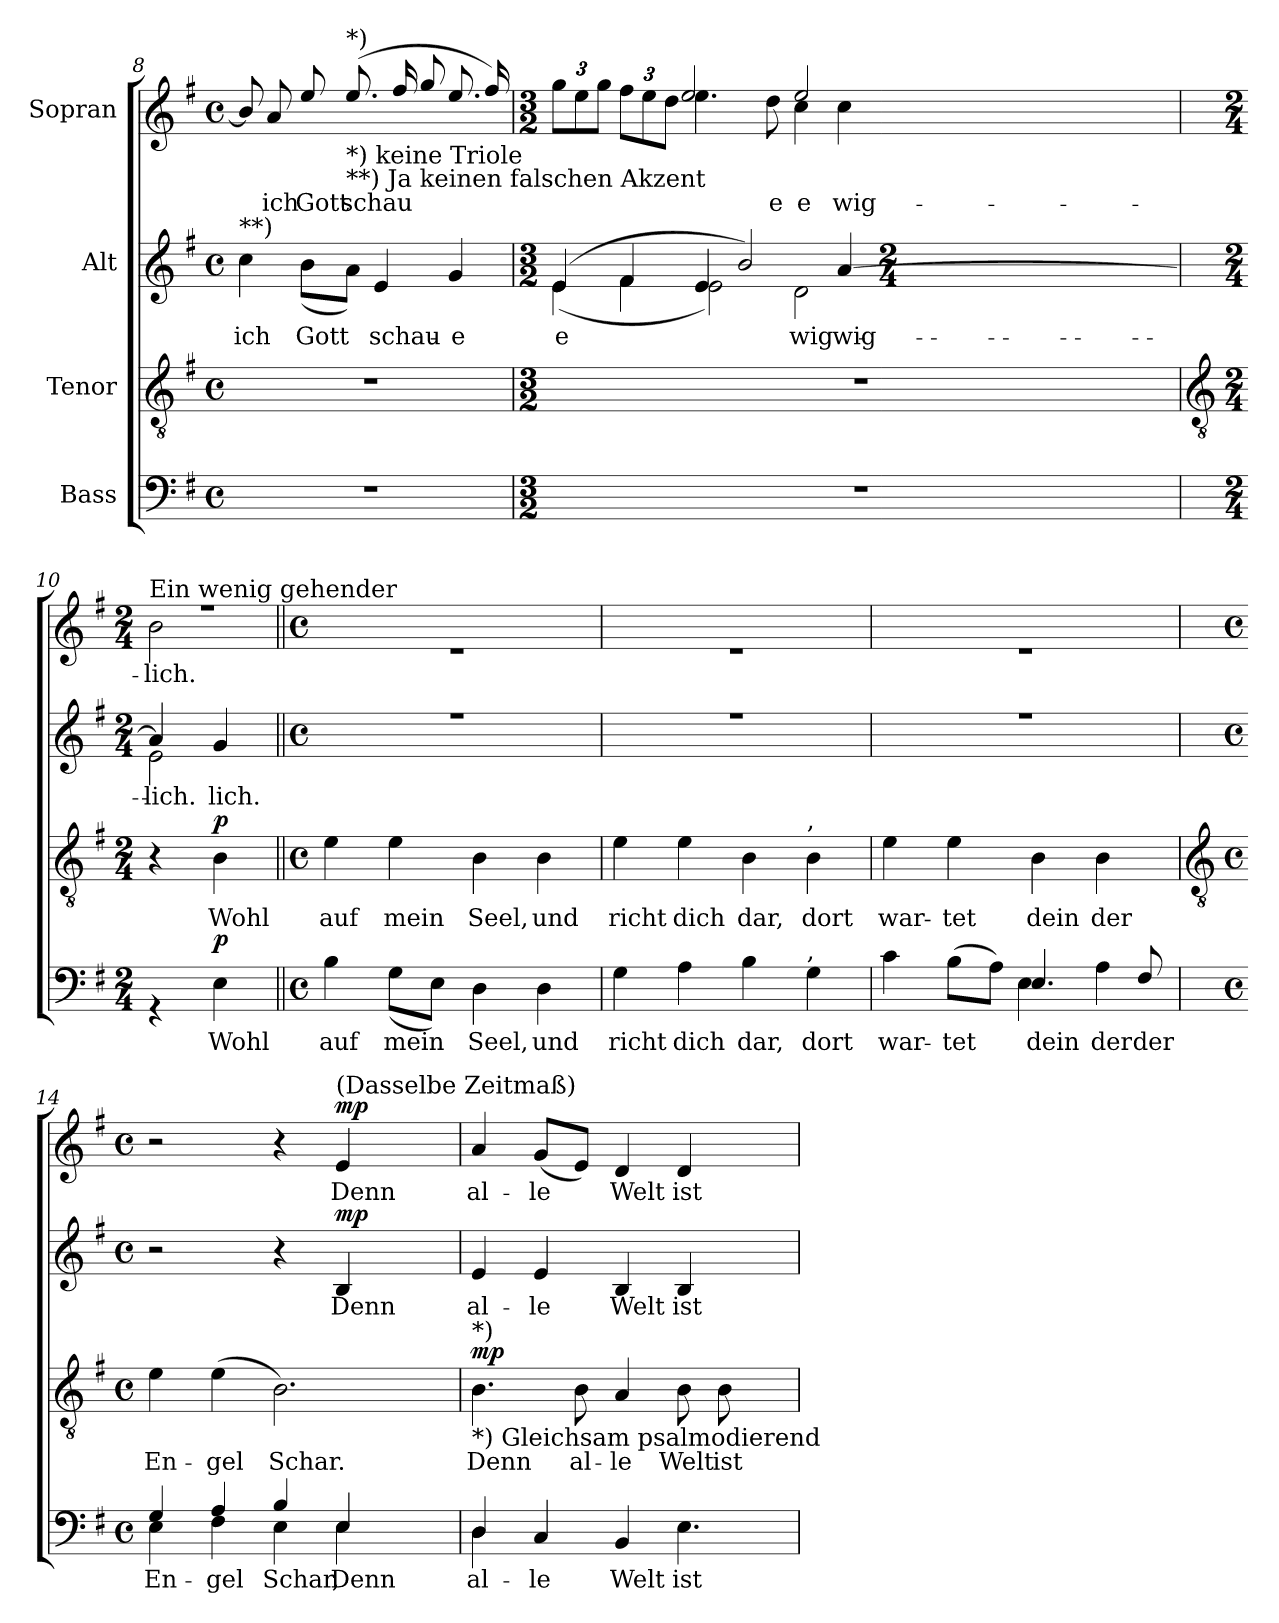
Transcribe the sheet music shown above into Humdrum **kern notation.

**kern	**text	**dynam	**kern	**text	**dynam	**kern	**text	**dynam	**kern	**text	**dynam
*part4	*part4	*part4	*part3	*part3	*part3	*part2	*part2	*part2	*part1	*part1	*part1
*staff4	*staff4	*staff4	*staff3	*staff3	*staff3	*staff2	*staff2	*staff2	*staff1	*staff1	*staff1
*I"Bass	*	*	*I"Tenor	*	*	*I"Alt	*	*	*I"Sopran	*	*
*clefF4	*	*	*clefGv2	*	*	*clefG2	*	*	*clefG2	*	*
*k[f#]	*	*	*k[f#]	*	*	*k[f#]	*	*	*k[f#]	*	*
*G:	*	*	*G:	*	*	*G:	*	*	*G:	*	*
*M4/4	*	*	*M4/4	*	*	*M4/4	*	*	*M4/4	*	*
*met(c)	*	*	*met(c)	*	*	*met(c)	*	*	*met(c)	*	*
=8	=8	=8	=8	=8	=8	=8	=8	=8	=8	=8	=8
*	*	*	*	*	*	*^	*	*	*	*	*
!	!	!	!	!	!	!LO:TX:a:t=**)	!	!	!	!	!	!
!	!	!	!	!	!	!	!	!LO:LY:b	!	!	!	!
*	*	*	*	*	*	*	*	*	*	*^	*	*
*	*	*	*	*	*	*	*	*	*	*	*^	*	*
1r	.	.	1r	.	.	1ryy	4cc\	ich	.	8b]	1ryy	1ryy	.	.
!	!	!	!	!	!	!	!	!	!	!	!	!	!LO:LY:b	!
.	.	.	.	.	.	.	.	.	.	8a/	.	.	ich	.
!	!	!	!	!	!	!	!	!LO:LY:b	!	!	!	!	!LO:LY:b	!
.	.	.	.	.	.	.	(>8b\L	Gott	.	8ee/	.	.	Gott	.
!	!	!	!	!	!	!	!	!	!	!LO:TX:a:t=*)	!	!	!	!
!	!	!	!	!	!	!	!	!	!	!LO:TX:b:t=*) keine Triole\n**) Ja keinen falschen Akzent	!	!	!	!
!	!	!	!	!	!	!	!	!	!	!	!	!	!LO:LY:b	!
.	.	.	.	.	.	.	8a\J)	.	.	(>8.ee/L	.	.	schau	.
!	!	!	!	!	!	!	!	!LO:LY:b	!	!	!	!	!	!
.	.	.	.	.	.	.	4e/	schau-	.	.	.	.	.	.
.	.	.	.	.	.	.	.	.	.	16ff#/L	.	.	.	.
.	.	.	.	.	.	.	.	.	.	8gg/J	.	.	.	.
!	!	!	!	!	!	!	!	!LO:LY:b	!	!	!	!	!	!
.	.	.	.	.	.	.	4g/	-e	.	8.ee/L	.	.	.	.
.	.	.	.	.	.	.	.	.	.	16ff#/J)	.	.	.	.
=9	=9	=9	=9	=9	=9	=9	=9	=9	=9	=9	=9	=9	=9	=9
*M3/2	*	*	*M3/2	*	*	*M3/2	*	*	*	*M3/2	*	*	*	*
!LO:N:vis=1	!	!	!LO:N:vis=1	!	!	!	!	!LO:LY:a	!	!	!	!	!	!
!	!	!	!	!	!	!	!	!LO:LY:b	!	!LO:N:vis=1	!	!	!	!
1.r	.	.	1.r	.	.	(>4e/	(<4e\	-e	.	1.ryy	12gg\Lyy	12gg\L	.	.
.	.	.	.	.	.	.	.	.	.	.	12ee\yy	12ee\	.	.
!	!	!	!	!	!	!	!	!	!	!	!	!	!LO:LY:a	!
.	.	.	.	.	.	.	.	.	.	.	12gg\Jyy	12gg\J	-(schau)	.
.	.	.	.	.	.	4f#/	4f#\	.	.	.	12ff#\Lyy	12ff#\L	.	.
.	.	.	.	.	.	.	.	.	.	.	12ee\yy	12ee\	.	.
.	.	.	.	.	.	.	.	.	.	.	12dd\Jyy	12dd\J	.	.
.	.	.	.	.	.	4e/	2e\)	.	.	.	4.ee\	2ee/	.	.
.	.	.	.	.	.	2b/)	.	.	.	.	.	.	.	.
!	!	!	!	!	!	!	!	!	!	!	!	!	!LO:LY:b	!
.	.	.	.	.	.	.	.	.	.	.	8dd\	.	e	.
!	!	!	!	!	!	!	!	!LO:LY:b	!	!	!	!	!LO:LY:b	!
!	!	!	!	!	!	!	!	!	!	!	!	!	!LO:LY:a	!
.	.	.	.	.	.	.	2d\	wig-	.	.	4cc\	2ee/	e	.
!	!	!	!	!	!	!	!	!LO:LY:a	!	!	!	!	!LO:LY:b	!
.	.	.	.	.	.	[4a/	.	wig-	.	.	4cc\	.	-wig-	.
*	*	*	*	*	*	*	*	*	*	*v	*v	*v	*	*
*M2/4	*	*	*M2/4	*	*	*M2/4	*	*	*	*M2/4	*	*
!!LO:LB:g=z
=10	=10	=10	=10	=10	=10	=10	=10	=10	=10	=10	=10	=10
*	*	*	*clefGv2	*	*	*	*	*	*	*	*	*
*M2/4	*	*	*M2/4	*	*	*M2/4	*	*	*	*M2/4	*	*
*	*	*	*	*	*	*	*	*	*	*^	*	*
!	!	!	!	!	!	!	!	!	!	!LO:TX:a:t=Ein wenig gehender	!	!	!
!LO:N:vis=1	!	!	!	!	!	!	!	!LO:LY:b	!	!	!	!LO:LY:b	!
*^	*	*	*	*	*	*	*	*	*	*	*	*	*
2ryy	4r	.	.	4r	.	.	4a/]	2e\	lich.	.	2r	2b\	lich.	.
!	!	!LO:LY:b	!LO:DY:a	!	!LO:LY:b	!LO:DY:a	!	!	!LO:LY:a	!	!	!	!	!
.	4E\	Wohl	p	4B	Wohl	p	4g/	.	-lich.	.	.	.	.	.
=11||	=11||	=11||	=11||	=11||	=11||	=11||	=11||	=11||	=11||	=11||	=11||	=11||	=11||	=11||
*M4/4	*	*	*	*M4/4	*	*	*M4/4	*	*	*	*M4/4	*	*	*
*met(c)	*	*	*	*met(c)	*	*	*met(c)	*	*	*	*met(c)	*	*	*
!	!	!LO:LY:b	!	!	!LO:LY:b	!	!	!	!	!	!	!	!	!
1ryy	4B\	auf	.	4e	auf	.	1r	1ryy	.	.	1ryy	1r	.	.
!	!	!LO:LY:b	!	!	!LO:LY:b	!	!	!	!	!	!	!	!	!
.	(>8G\L	mein	.	4e	mein	.	.	.	.	.	.	.	.	.
.	8E\J)	.	.	.	.	.	.	.	.	.	.	.	.	.
!	!	!LO:LY:b	!	!	!LO:LY:b	!	!	!	!	!	!	!	!	!
.	4D\	Seel,	.	4B	Seel,	.	.	.	.	.	.	.	.	.
!	!	!LO:LY:b	!	!	!LO:LY:b	!	!	!	!	!	!	!	!	!
.	4D\	und	.	4B	und	.	.	.	.	.	.	.	.	.
=12	=12	=12	=12	=12	=12	=12	=12	=12	=12	=12	=12	=12	=12	=12
!	!	!LO:LY:b	!	!	!LO:LY:b	!	!	!	!	!	!	!	!	!
1ryy	4G\	richt	.	4e	richt	.	1r	1ryy	.	.	1ryy	1r	.	.
!	!	!LO:LY:b	!	!	!LO:LY:b	!	!	!	!	!	!	!	!	!
.	4A\	dich	.	4e	dich	.	.	.	.	.	.	.	.	.
!	!	!LO:LY:b	!	!	!LO:LY:b	!	!	!	!	!	!	!	!	!
.	4B\	dar,	.	4B	dar,	.	.	.	.	.	.	.	.	.
!	!	!	!	!LO:TX:a:t=,	!	!	!	!	!	!	!	!	!	!
!	!LO:TX:a:t=,	!	!	!	!	!	!	!	!	!	!	!	!	!
!	!	!LO:LY:b	!	!	!LO:LY:b	!	!	!	!	!	!	!	!	!
.	4G\	dort	.	4B	dort	.	.	.	.	.	.	.	.	.
=13	=13	=13	=13	=13	=13	=13	=13	=13	=13	=13	=13	=13	=13	=13
!	!	!LO:LY:b	!	!	!LO:LY:b	!	!	!	!	!	!	!	!	!
2ryy	4c\	war-	.	4e	war-	.	1r	1ryy	.	.	1ryy	1r	.	.
!	!	!LO:LY:b	!	!	!LO:LY:b	!	!	!	!	!	!	!	!	!
.	(>8B\L	-tet	.	4e	-tet	.	.	.	.	.	.	.	.	.
.	8A\J)	.	.	.	.	.	.	.	.	.	.	.	.	.
!	!	!LO:LY:a	!	!	!	!	!	!	!	!	!	!	!	!
!	!	!LO:LY:b	!	!	!LO:LY:b	!	!	!	!	!	!	!	!	!
4.E/	4E\	dein	.	4B	dein	.	.	.	.	.	.	.	.	.
!	!	!LO:LY:b	!	!	!LO:LY:b	!	!	!	!	!	!	!	!	!
.	4A\	der	.	4B	der	.	.	.	.	.	.	.	.	.
!	!	!LO:LY:a	!	!	!	!	!	!	!	!	!	!	!	!
8F#/	.	der	.	.	.	.	.	.	.	.	.	.	.	.
*	*	*	*	*	*	*	*v	*v	*	*	*	*	*	*
*	*	*	*	*	*	*	*	*	*	*v	*v	*	*
!!LO:LB:g=z
=14	=14	=14	=14	=14	=14	=14	=14	=14	=14	=14	=14	=14
*	*	*	*	*clefGv2	*	*	*	*	*	*	*	*
*M4/4	*	*	*	*M4/4	*	*	*M4/4	*	*	*M4/4	*	*
*met(c)	*	*	*	*met(c)	*	*	*met(c)	*	*	*met(c)	*	*
!	!	!LO:LY:b	!	!	!LO:LY:b	!	!	!	!	!	!	!
4G/	4E\	En-	.	4e	En-	.	2r	.	.	2r	.	.
!	!	!LO:LY:b	!	!	!LO:LY:b	!	!	!	!	!	!	!
4A/	4F#\	-gel	.	(4e	-gel	.	.	.	.	.	.	.
!	!	!LO:LY:b	!	!	!LO:LY:b	!	!	!	!	!	!	!
4B/	4E\	Schar,	.	2.B)	Schar.	.	4r	.	.	4r	.	.
!	!	!	!	!	!	!	!	!	!	!LO:TX:a:t=(Dasselbe Zeitmaß)	!	!
!	!	!LO:LY:b	!LO:DY:a	!	!	!	!	!LO:LY:b	!	!	!LO:LY:b	!
!	!	!	!LO:DY:n=1:a	!	!	!	!	!	!LO:DY:a	!	!	!LO:DY:a
4E/	4E\	Denn	mp mp	.	.	.	4B	Denn	mp	4e	Denn	mp
4ryy	4ryy	.	.	.	.	.	4ryy	.	.	4ryy	.	.
=15	=15	=15	=15	=15	=15	=15	=15	=15	=15	=15	=15	=15
!	!	!	!	!LO:TX:a:t=*)	!	!	!	!	!	!	!	!
!	!	!	!	!LO:TX:b:t=*) Gleichsam psalmodierend	!	!	!	!	!	!	!	!
!	!	!LO:LY:b	!	!	!LO:LY:b	!LO:DY:a	!	!LO:LY:b	!	!	!LO:LY:b	!
4D/	4D\	al-	.	4.B	Denn	mp	4e	al-	.	4a	al-	.
!	!	!LO:LY:b	!	!	!	!	!	!LO:LY:b	!	!	!LO:LY:b	!
4C/	4ryy	-le	.	.	.	.	4e	-le	.	(<8gL	-le	.
!	!	!	!	!	!LO:LY:b	!	!	!	!	!	!	!
.	.	.	.	8B	al-	.	.	.	.	8eJ)	.	.
!	!	!LO:LY:b	!	!	!LO:LY:b	!	!	!LO:LY:b	!	!	!LO:LY:b	!
4BB/	2ryy	Welt	.	4A	-le	.	4B	Welt	.	4d	Welt	.
!	!	!LO:LY:b	!	!	!LO:LY:b	!	!	!LO:LY:b	!	!	!LO:LY:b	!
4.E\	.	ist	.	8B	Welt	.	4B	ist	.	4d	ist	.
!	!	!	!	!	!LO:LY:b	!	!	!	!	!	!	!
.	.	.	.	8B	ist	.	.	.	.	.	.	.
.	8ryy	.	.	8ryy	.	.	8ryy	.	.	8ryy	.	.
*v	*v	*	*	*	*	*	*	*	*	*	*	*
=	=	=	=	=	=	=	=	=	=	=	=
*-	*-	*-	*-	*-	*-	*-	*-	*-	*-	*-	*-
